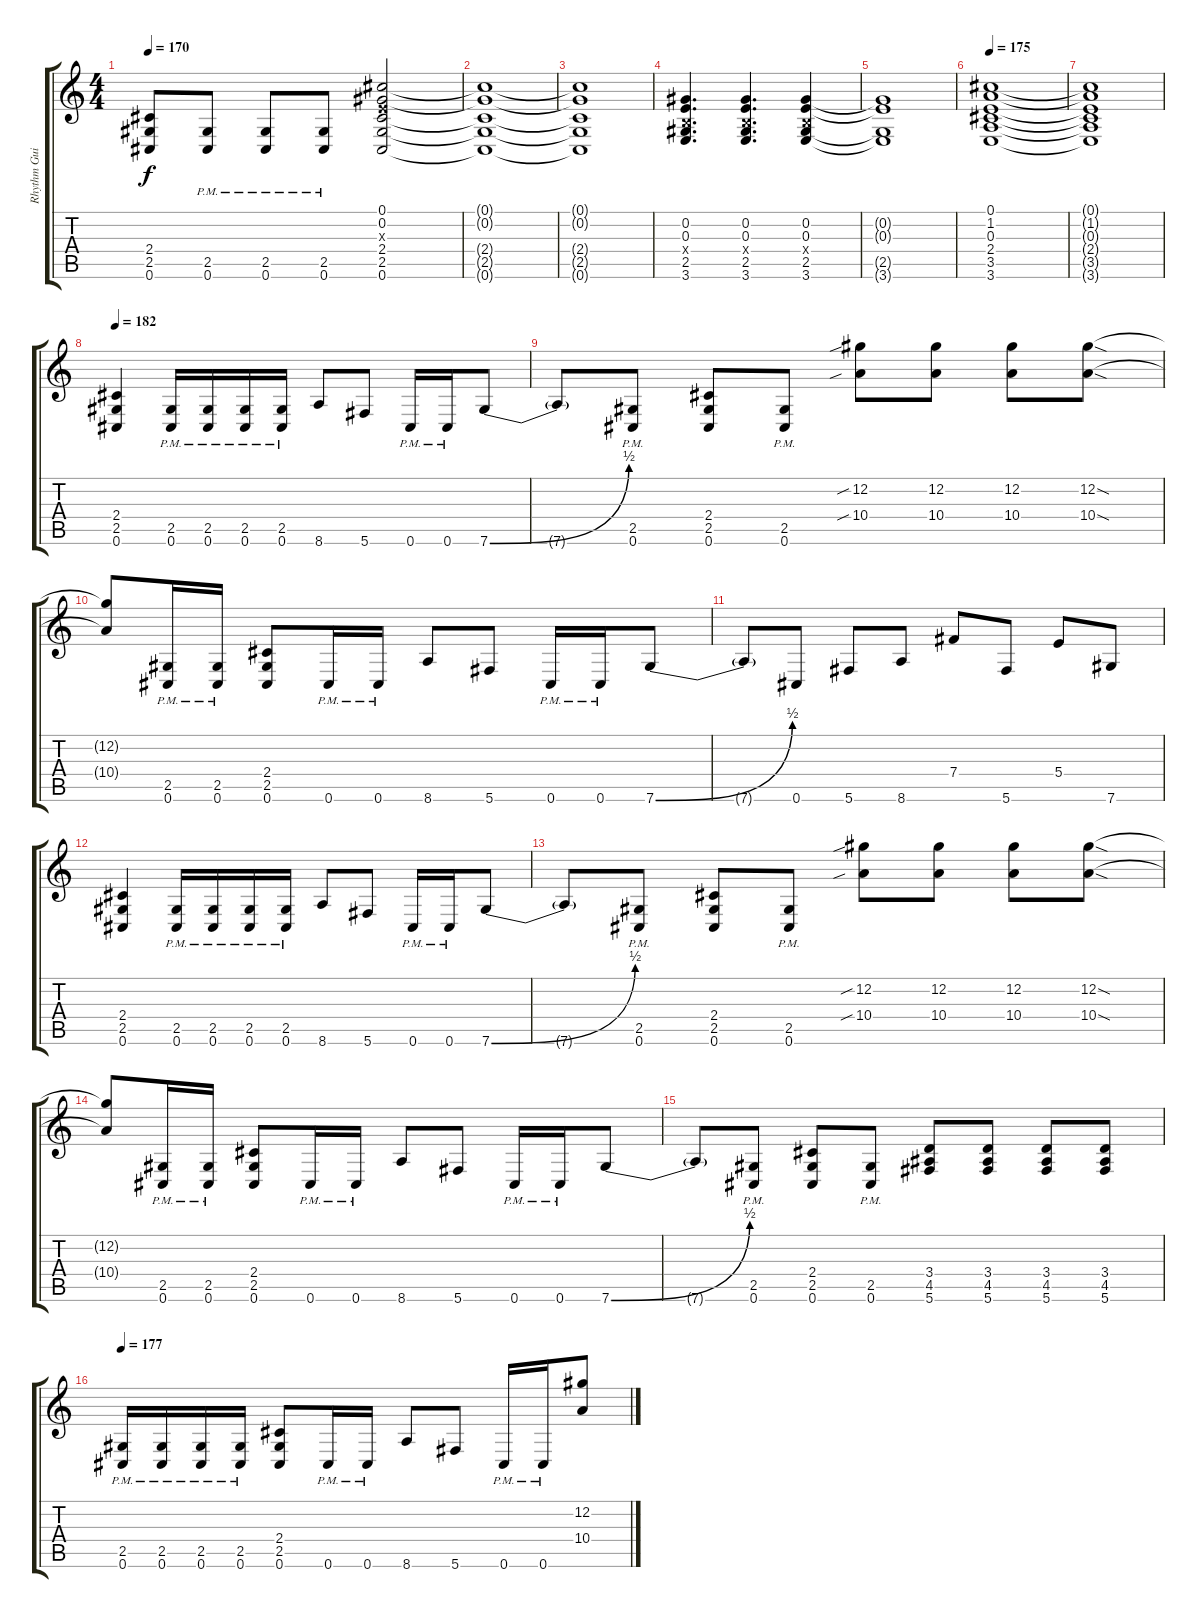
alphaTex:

\track ("Rhythm Guitar 1" "Rhythm Gui") {instrument distortionguitar}
\staff {score tabs}
\tuning (Db4 Ab3 E3 B2 Gb2 Db2) {hide}
\ts (4 4)
\tempo 170
\clef g2
\ks c
(2.4{t} 2.5{t} 0.6{t}).8{dy f} (2.5{pm} 0.6{pm}).8 (2.5{pm} 0.6{pm}).8 (2.5{pm} 0.6{pm}).8 (0.1 0.2 0.3{x} 2.4 2.5 0.6).2 |
(0.1{t} 0.2{t} 2.4{t} 2.5{t} 0.6{t}).1 |
(0.1{t} 0.2{t} 2.4{t} 2.5{t} 0.6{t}).1 |
(0.2 0.3 0.4{x} 2.5 3.6).4{d} (0.2 0.3 0.4{x} 2.5 3.6).4{d} (0.2 0.3 0.4{x} 2.5 3.6).4 |
(0.2{t} 0.3{t} 2.5{t} 3.6{t}).1 |
\tempo 175
(0.1 1.2 0.3 2.4 3.5 3.6).1 |
(0.1{t} 1.2{t} 0.3{t} 2.4{t} 3.5{t} 3.6{t}).1 |
\tempo 182
(2.4 2.5 0.6).4 (2.5{pm} 0.6{pm}).16 (2.5{pm} 0.6{pm}).16 (2.5{pm} 0.6{pm}).16 (2.5{pm} 0.6{pm}).16 8.6.8 5.6.8 0.6{pm}.16 0.6{pm}.16 7.6{be (bend 0 0 60 2)}.8 |
7.6{t}.8 (2.5{pm} 0.6{pm}).8 (2.4 2.5 0.6).8 (2.5{pm} 0.6{pm}).8 (12.2{sib} 10.4{sib}).8 (12.2 10.4).8 (12.2 10.4).8 (12.2{sod} 10.4{sod}).8 |
(12.2{t} 10.4{t}).8 (2.5{pm} 0.6{pm}).16 (2.5{pm} 0.6{pm}).16 (2.4 2.5 0.6).8 0.6{pm}.16 0.6{pm}.16 8.6.8 5.6.8 0.6{pm}.16 0.6{pm}.16 7.6{be (bend 0 0 60 2)}.8 |
7.6{t}.8 0.6.8 5.6.8 8.6.8 7.4.8 5.6.8 5.4.8 7.6.8 |
(2.4 2.5 0.6).4 (2.5{pm} 0.6{pm}).16 (2.5{pm} 0.6{pm}).16 (2.5{pm} 0.6{pm}).16 (2.5{pm} 0.6{pm}).16 8.6.8 5.6.8 0.6{pm}.16 0.6{pm}.16 7.6{be (bend 0 0 60 2)}.8 |
7.6{t}.8 (2.5{pm} 0.6{pm}).8 (2.4 2.5 0.6).8 (2.5{pm} 0.6{pm}).8 (12.2{sib} 10.4{sib}).8 (12.2 10.4).8 (12.2 10.4).8 (12.2{sod} 10.4{sod}).8 |
(12.2{t} 10.4{t}).8 (2.5{pm} 0.6{pm}).16 (2.5{pm} 0.6{pm}).16 (2.4 2.5 0.6).8 0.6{pm}.16 0.6{pm}.16 8.6.8 5.6.8 0.6{pm}.16 0.6{pm}.16 7.6{be (bend 0 0 60 2)}.8 |
7.6{t}.8 (2.5{pm} 0.6{pm}).8 (2.4 2.5 0.6).8 (2.5{pm} 0.6{pm}).8 (3.4 4.5 5.6).8 (3.4 4.5 5.6).8 (3.4 4.5 5.6).8 (3.4 4.5 5.6).8 |
\tempo 177
(2.5{pm} 0.6{pm}).16 (2.5{pm} 0.6{pm}).16 (2.5{pm} 0.6{pm}).16 (2.5{pm} 0.6{pm}).16 (2.4 2.5 0.6).8 0.6{pm}.16 0.6{pm}.16 8.6.8 5.6.8 0.6{pm}.16 0.6{pm}.16 (12.2 10.4).8
